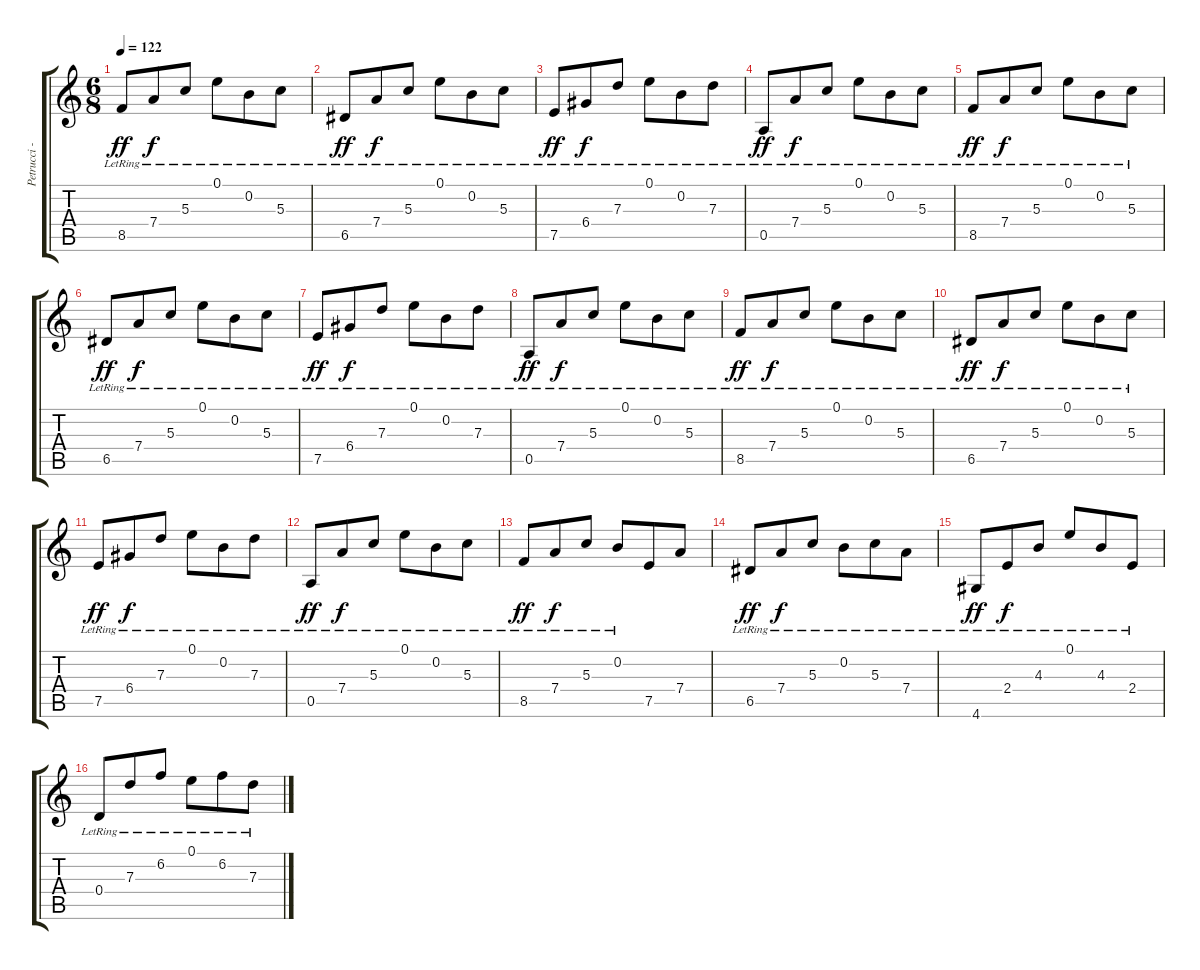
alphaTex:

\track ("Petrucci - Acoustic 6st." "Petrucci -") {instrument acousticguitarsteel}
\staff {score tabs}
\tuning (E4 B3 G3 D3 A2 E2) {hide}
\ts (6 8)
\tempo 122
\clef g2
\ks c
8.5{lr}.8{dy ff} 7.4{lr}.8{dy f} 5.3{lr}.8 0.1{lr}.8 0.2{lr}.8 5.3{lr}.8 |
6.5{lr}.8{dy ff} 7.4{lr}.8{dy f} 5.3{lr}.8 0.1{lr}.8 0.2{lr}.8 5.3{lr}.8 |
7.5{lr}.8{dy ff} 6.4{lr}.8{dy f} 7.3{lr}.8 0.1{lr}.8 0.2{lr}.8 7.3{lr}.8 |
0.5{lr}.8{dy ff} 7.4{lr}.8{dy f} 5.3{lr}.8 0.1{lr}.8 0.2{lr}.8 5.3{lr}.8 |
8.5{lr}.8{dy ff} 7.4{lr}.8{dy f} 5.3{lr}.8 0.1{lr}.8 0.2{lr}.8 5.3{lr}.8 |
6.5{lr}.8{dy ff} 7.4{lr}.8{dy f} 5.3{lr}.8 0.1{lr}.8 0.2{lr}.8 5.3{lr}.8 |
7.5{lr}.8{dy ff} 6.4{lr}.8{dy f} 7.3{lr}.8 0.1{lr}.8 0.2{lr}.8 7.3{lr}.8 |
0.5{lr}.8{dy ff} 7.4{lr}.8{dy f} 5.3{lr}.8 0.1{lr}.8 0.2{lr}.8 5.3{lr}.8 |
8.5{lr}.8{dy ff} 7.4{lr}.8{dy f} 5.3{lr}.8 0.1{lr}.8 0.2{lr}.8 5.3{lr}.8 |
6.5{lr}.8{dy ff} 7.4{lr}.8{dy f} 5.3{lr}.8 0.1{lr}.8 0.2{lr}.8 5.3{lr}.8 |
7.5{lr}.8{dy ff} 6.4{lr}.8{dy f} 7.3{lr}.8 0.1{lr}.8 0.2{lr}.8 7.3{lr}.8 |
0.5{lr}.8{dy ff} 7.4{lr}.8{dy f} 5.3{lr}.8 0.1{lr}.8 0.2{lr}.8 5.3{lr}.8 |
8.5{lr}.8{dy ff} 7.4{lr}.8{dy f} 5.3{lr}.8 0.2{lr}.8 7.5.8 7.4.8 |
6.5{lr}.8{dy ff} 7.4{lr}.8{dy f} 5.3{lr}.8 0.2{lr}.8 5.3{lr}.8 7.4{lr}.8 |
4.6{lr}.8{dy ff} 2.4{lr}.8{dy f} 4.3{lr}.8 0.1{lr}.8 4.3{lr}.8 2.4{lr}.8 |
0.4{lr}.8 7.3{lr}.8 6.2{lr}.8 0.1{lr}.8 6.2{lr}.8 7.3{lr}.8
